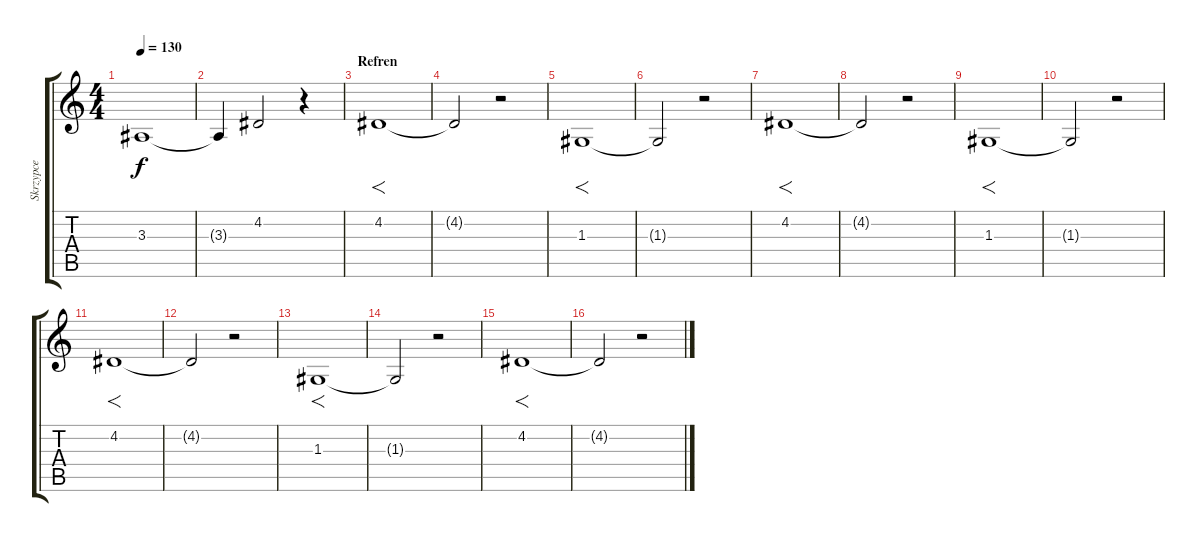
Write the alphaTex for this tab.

\track ("Skrzypce" "Skrzypce") {instrument stringensemble1}
\staff {score tabs}
\tuning (E4 B3 G3 D3 A2 E2) {hide}
\ts (4 4)
\tempo 130
\clef g2
\ks c
3.3.1{dy f} |
3.3{t}.4 4.2.2 r.4 |
\section ("" "Refren")
4.2.1{f} |
4.2{t}.2 r.2 |
1.3.1{f} |
1.3{t}.2 r.2 |
4.2.1{f} |
4.2{t}.2 r.2 |
1.3.1{f} |
1.3{t}.2 r.2 |
4.2.1{f} |
4.2{t}.2 r.2 |
1.3.1{f} |
1.3{t}.2 r.2 |
4.2.1{f} |
4.2{t}.2 r.2
